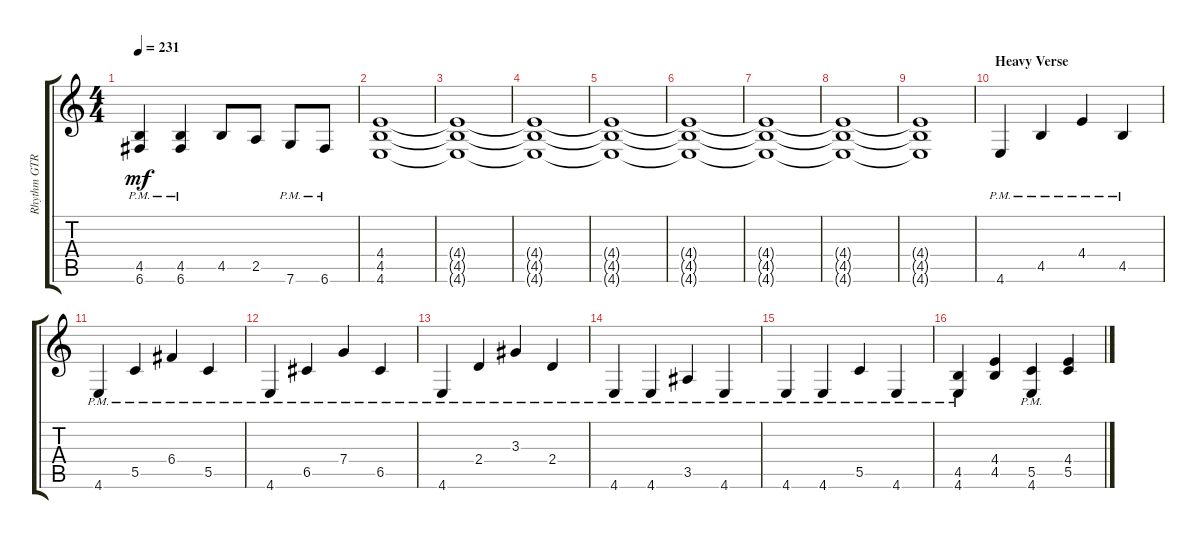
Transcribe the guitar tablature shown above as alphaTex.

\track ("Rhythm GTR 2" "Rhythm GTR") {instrument distortionguitar}
\staff {score tabs}
\tuning (D4 A3 F3 C3 G2 C2) {hide}
\ts (4 4)
\tempo 231
\clef g2
\ks aminor
(4.5{pm} 6.6{pm}).4{dy mf} (4.5{pm} 6.6{pm}).4 4.5.8 2.5.8 7.6{pm}.8 6.6{pm}.8 |
(4.4 4.5 4.6).1 |
(4.4{t} 4.5{t} 4.6{t}).1 |
(4.4{t} 4.5{t} 4.6{t}).1 |
(4.4{t} 4.5{t} 4.6{t}).1 |
(4.4{t} 4.5{t} 4.6{t}).1 |
(4.4{t} 4.5{t} 4.6{t}).1 |
(4.4{t} 4.5{t} 4.6{t}).1 |
(4.4{t} 4.5{t} 4.6{t}).1 |
\section ("" "Heavy Verse")
4.6{pm}.4 4.5{pm}.4 4.4{pm}.4 4.5{pm}.4 |
4.6{pm}.4 5.5{pm}.4 6.4{pm}.4 5.5{pm}.4 |
4.6{pm}.4 6.5{pm}.4 7.4{pm}.4 6.5{pm}.4 |
4.6{pm}.4 2.4{pm}.4 3.3{pm}.4 2.4{pm}.4 |
4.6{pm}.4 4.6{pm}.4 3.5{pm}.4 4.6{pm}.4 |
4.6{pm}.4 4.6{pm}.4 5.5{pm}.4 4.6{pm}.4 |
(4.5{pm} 4.6{pm}).4 (4.4 4.5).4 (5.5{pm} 4.6{pm}).4 (4.4 5.5).4
